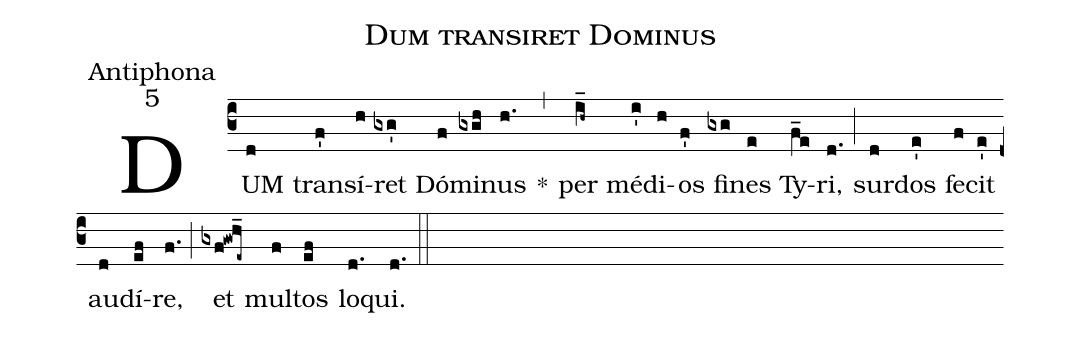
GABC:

name:Dum transiret Dominus;
office-part:Antiphona;
mode:5;
%%
(c3) DUM(d) tran(f')sí(h)ret(gxg') Dó(f)mi(gxgh)nus(h.) *(,) per(i_h~) mé(i')di(h)os(f') fi(gxg)nes(e) Ty(f_e)ri,(d.) (;) sur(d)dos(e') fe(f)cit(e') au(d)dí(ef)re,(f.) (;) et(gxf!gwh_e~) mul(f)tos(ef) lo(d.)qui.(d.) (::)
